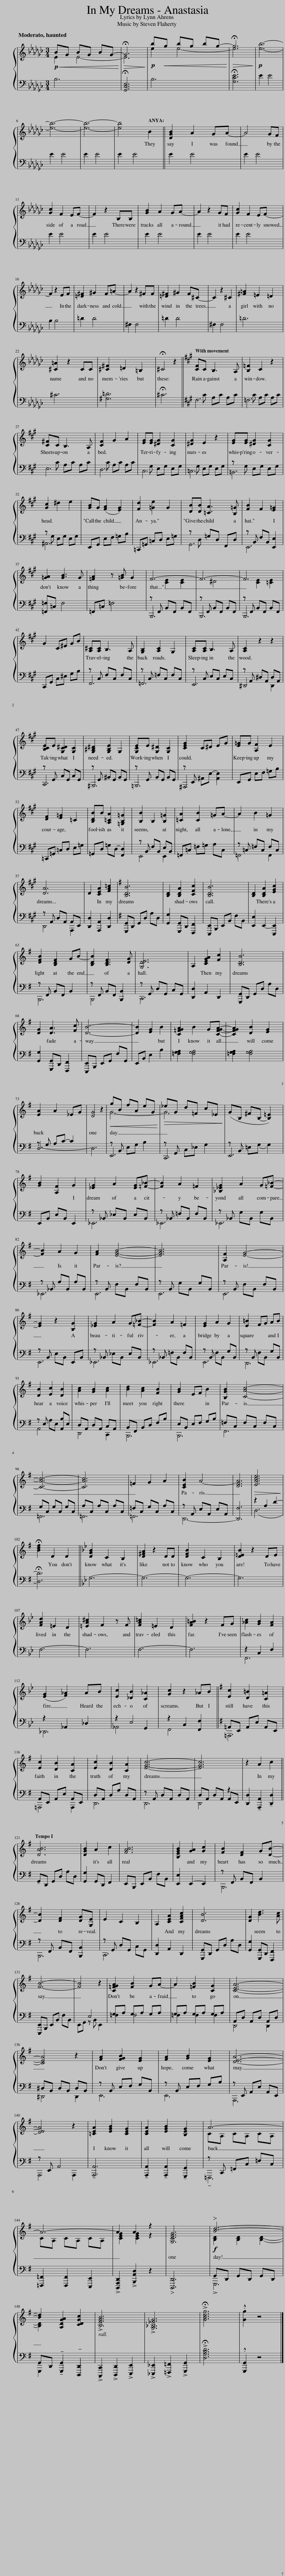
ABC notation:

X:1
%%score { ( 1 2 ) | ( 3 4 ) }
L:1/8
Q:1/4=114
M:3/4
I:linebreak $
K:Gb
V:1 treble
V:2 treble
V:3 bass
V:4 bass
V:1
!p!!<(! BG BG BG-!<)! |!>(! !fermata!G6!>)! |!p! b!<(!g bg bg-!<)! |!>(! !fermata!g6!>)! |!p! [eb]6- |$ %5
 [eb]6- | [eb]6- | [eb]4 B2 || [DGB]2 A2 GA- | A4 GF |$ %10
 [Gc]2 F2 EF- | F2 z2 B,B, | [GB]2 A2 GA- | A2 z2 GF | [Gc]2 F2 EF- |$ %15
 F2 z2 EF | [=D^F]2 ^G2 F=A- | A2 z2 ^FF | [=D^F]2 ^G2 F^C- | C2 z2 ^C2 | %20
 [^F=A]2 =E2 =D2 |$ [^C=A]2 z2 CC | [^C^F]2 =D2 =B,2 | !fermata!^C4 z2 ||[K:A] [CF]C B,3 A, | %25
 [B,=F]2 C2 z2 |$ [C^F]C B,3 A, | [CF]2 G2 A2 | [EG][EG] [^DG]2 [CG]2 | [^DG]2 E2 z2 | %30
 [EG][EG] [^DG]2 [CG]2 |$ [Gc]2 ^d2 e2 | [GB]G ([FA]2 [EG]2) | [Fd]2 [=Ge]2 G2 | [DB][DB] [=CA]3 [B,=G] | %35
 [FB]2 F2 [E=G]2 |$ [=GA]2 [GB]3 G | [=FA]2 z [=GB] G2 | F6- | F6- | %40
 F6 |$ G2 C^E GB | [A,^C][A,C] B,3 A, | [G,B,]2 [A,C]2 G,2 | [A,C][A,C] B,3 A, | %45
 [A,C]2 z2 z2 |$ [B,CE]E [G,C^D]2 [G,C]2 | [G,^B,^D]2 [G,B,E]2 G,2 | [G,CE]E [G,^D]2 [G,C]2 | [CEG]2 C^D EG | %50
 [E=G]G [A,F]2 E2 |$ [DF]2 [E=G]2 =C2 | [B,DB]B [A,=CA]2 [=G,B,=G]2 | [B,B]2 B,2 [B,=G]2 | [=CA]2 [CB]2 =GA- | %55
 A2 B2 =G2 |$ [DA]6 | D2 [CEA]2 [FA=c]2 |[K:G] [B,DB]6 | [B,D]2 [B,DA]2 [CFc]2 | %60
 [B,DB]6 | [B,D]2 [B,DA]2 [EGc]2 |$ [DFB]2 [B,DF]2 GB- | [B,DB]2 [B,DF]3 [DG] | [G,DE]6 | %65
 A,2 [CEGA]2 [Fc]2 | [B,DB]6 |$ [DG]2 [DA]3 [Fc] | [DB]6- | [DB]2 [EG]2 B2 | %70
 [C=FGA]2 B2 G[CFGA]- | [CFGA]2 [DB]2 [EG]2 |$ [EA]2 A2 _EG | [DG]4 z2 |!<(! gB fA eG!<)! | %75
!>(! _eG d=F c_E!>)! | (GB, ^FB,- [B,=E]2) |$ [GB]2 [A,F]2 G2 | [_EG]2 A2 [EG][=F_B]- | [FB]2 A2 =F2 | %80
 [_B,_EG]2 A2 G[=F_B]- |$ [FB]2 A2 G2 | [FA]2 [EGB]4- | [EGB]6 | [A,F]2 [EG]4- |$ %85
 [EG]2 z2 [B,G]2 | [_EG]2 A2 G[=F_B]- | [FB]2 A2 =F2 | [EG]2 A2 G2 | [E=B]2 FG AB |$ %90
 [DB]2 [Ec]2 [DB]2 | [Ac]2 [GB]2 [Ac]2 | [Bd]2 [Ac]2 [FB]2 | [GB]2 EF B2 | [B,GB]2 [CAc]4- |$ %95
 [CAc]6- | [CAc]6 | =F2 G2 A2 | [CEB]2 A4- | [DFA]6 | %100
!>(! [EAce]6!>)! |$ !fermata![Bdf]2 D2 D2 ||[K:Bb] [DGB]2 C2 B,2 | [D^FA]2 z2 DD | [DFB]2 C2 B,2 | %105
 [D=EB]2 z2 DE |$ [FAd]2 =E2 D2 | [=EA^c]2 F2 z F | [FA=c]2 =E2 D2 | [FA=B]2 z2 FG | %110
 [_Ac]2 [GB]2 [FA]2 |$ ([EG]2 [F_A]2) AB | [Ec]2 [_DB]2 [C_A]2 | [Gc]2 z2 _AB ||[K:G] [Ec]2 [D=B]2 [C=A]2 |$ %115
 [Ec]2 [DB]2 [CA]2 | [Ec]2 [DB]2 [CA]2 | [EGc]6- | [EGc]6 | z2 A2 c2 ||$ %120
 [DAB]6 | [DGB]2 A2 c2 | [FAB]6 | [B,EGB]2 [GA]2 [Gc]2 | [FB]2 [DF]2 G[DB]- |$ %125
 [DB]2 [DF]2 [DG][G,E] | E2 C2 B,2 | A,2 [CEA]2 [CFAc]2 | [DB]6 | [DG]2 [Bd]3 [Ac] |$ %130
 [FB]6- | [FB]4 z2 | [C=FGA]2 [FB]2 GA- | A2 [=FB]2 [CG]2 | [CEA]6- |$ %135
 [CEA]4 z2 | [FA]2 [FGB]2 [EG]2 | [FA]2 [GB]2 [EG]2 | [DEA]6- |$ [DEA]4 z2 | %140
 [=CEA]2 [EGB]2 [CEG]2 | [CEA]2 [EGB]2 [B,EG]2 | A6- |$ A6- | A2 A2 z2 | %145
 [G,CEG]6 |!f! [Bd]6- |$ [Bd]2 !tenuto![A,DGA]2 !tenuto![CDGc]2 | !>![B,EGB]6 | !>![G,_B,_EG]6 | %150
 !>!!fermata![GBdg]6 | .[Gg]2 z4 |] %152
V:2
 E2 E4- | E6 | e2 e4- | e6 | x6 |$ %5
 x6 | x6 | x6 || x6 | x6 |$ %10
 x6 | x6 | x6 | x6 | x6 |$ %15
 x6 | x6 | x6 | x6 | x6 | %20
 x6 |$ x6 | x6 | x6 ||[K:A] x6 | %25
 x6 |$ x6 | x6 | x6 | x6 | %30
 x6 |$ x6 | x6 | x6 | x6 | %35
 x6 |$ x6 | x6 | x2 [CE]2 [CE]2 | x2 ^D4 | %40
 x2 [CE]2 [=CE]2 |$ x6 | x6 | x6 | x6 | %45
 x6 |$ x6 | x6 | x6 | x6 | %50
 x6 |$ x6 | x6 | x6 | x6 | %55
 x6 |$ x6 | x6 |[K:G] x6 | x6 | %60
 x6 | x6 |$ x6 | x6 | x6 | %65
 x6 | x6 |$ x6 | x6 | x6 | %70
 x6 | x6 |$ x6 | x6 | G6- | %75
 G6 | x6 |$ x6 | x6 | x6 | %80
 x6 |$ x6 | x6 | x6 | x6 |$ %85
 x6 | x6 | x6 | x6 | x6 |$ %90
 x6 | x6 | x6 | x6 | x6 |$ %95
 x6 | x6 | x6 | x6 | x6 | %100
 x6 |$ x6 ||[K:Bb] x6 | x6 | x6 | %105
 x6 |$ x6 | x6 | x6 | x6 | %110
 x6 |$ x6 | x6 | x6 ||[K:G] x6 |$ %115
 x6 | x6 | x6 | x6 | x6 ||$ %120
 x6 | x6 | x6 | x6 | x6 |$ %125
 x6 | x6 | x6 | x6 | x6 |$ %130
 x6 | x6 | x6 | x6 | x6 |$ %135
 x6 | x6 | x6 | x6 |$ x6 | %140
 x6 | x6 | CA, CA, CA, |$ CA, CA, CA, | [CEG]2 [CEG]2 z2 | %145
 x6 | [B,D]2 [B,D]2 [B,D]2- |$ [B,D]2 x4 | x6 | x6 | %150
 x6 | x6 |] %152
V:3
 B,6 | !fermata![G,,C,E,]6 | B,6 | !fermata![G,CE]6 | E2 E4 |$ %5
 E2 E4 | E2 E4 | E2 E4 || E2 E4 | E2 E4 |$ %10
 E2 E4 | E2 E4 | E2 E4 | E2 E4 | E2 E4 |$ %15
 B,2 B,4 | =D2 D4 | ^F,2 F,4 | =D2 D4 | ^F,2 F,4 | %20
 =D6 |$ ^C6 | [^G,=D]6 | !fermata!^C6 ||[K:A] F,6 | %25
 =F,6 |$ E,6 | D,6 | C,6 | =C,6 | %30
 =B,,6 |$ ^A,,6 | E,,G,, E,F, =G,B, | =C,,=G,, =C,D, E,=G, | G,,6 | %35
 E,,6 |$ [=F,,=F,]=C, F,4 | =F,,=C, =F,4 | B,,,6 | B,,,6 | %40
 B,,,6 |$ C,,G,, C,^E, G,B, | F,,6 | =F,,6 | E,,6 | %45
 ^D,,4 D,,2 |$ C,,6 | ^B,,,6 | =B,,,6 | ^A,,,4 ^A,,2 | %50
 E,,G,, E,F, =G,B, |$ =C,,=G,, =C,D, E,=G, | =G,,D, =G,D,- [F,,D,]2 | E,,4 E,,2 | =F,,=C, =F,=G, A,C, | %55
 =F,,4 F,,2 |$ D,,4 A,,,2 | [D,,D,]2 [A,,,A,,]2 [D,,D,]2 |[K:G] [G,,,G,,]D,, G,,D, A,D, | [G,,G,]2 [G,,,G,,]D,, [F,,,F,,]2 | %60
 [E,,,E,,]B,,, E,,B,, F,B,, | [E,,E,]2 E,,2- [E,,,E,,]2 |$ B,,,6 | B,,,4 B,,,2 | C,,6 | %65
 [D,,D,]2 A,,2 D,,2 | [G,,,G,,]D,, G,,D, A,D, |$ [G,,G,]2 [G,,,G,,]D,, [F,,,F,,]2 | [E,,,E,,]B,,, E,,G,, F,G,, | E,,B,, E,2 B,2 | %70
 [=F,G,A,]2 [F,G,A,]4 | [=F,G,A,]2 [F,G,A,]4 |$ D,6- | D,6 | E,,6 | %75
 C,,6 | E,,6 |$ E,,B,, E,B,, E,,2 | _E,,6 | _E,,6 | %80
 _E,,6 |$ _E,,6 | E,,6 | E,,6 | E,,6 |$ %85
 E,,6 | _E,,6 | _E,,6 | E,,6 | D,,6 |$ %90
 A,,4 A,,2 | D,,4 C,,2 | B,,,6 | B,,,6 | F,,6 |$ %95
 =F,,6 | =F,,6 | =F,,6 | D,,6- | [D,,F,]6 | %100
 D,6- |$ !fermata!D,6 ||[K:Bb] G,6- | G,6- | G,6- | %105
 G,6 |$ F,6- | F,6 | F,6- | F,6 | %110
 F,,6 |$ _D,,6 | _A,,4 G,,2 | F,,4 F,,2 ||[K:G] =A,,,6 |$ %115
 =A,,,4 A,,,2 | D,,6 | D,,6 | D,,4 z2 | [D,,D,]2 !tenuto![A,,,A,,]2 !tenuto![D,,D,]2 ||$ %120
 !tenuto!G,,D,, G,,D, A,D, | [G,,G,]2 G,,D,, F,,2 | E,,B,,, E,,B,, F,B,, | [E,,E,]2 E,,2- E,,2 | B,,,6 |$ %125
 B,,,6 | C,,6 | [D,,D,]2 A,,2 D,,2 | [G,,,G,,]D,, G,,D, A,D, | [G,,G,]2 [G,,,G,,]D,, [F,,,F,,]2 |$ %130
 [E,,,E,,]B,,, E,,B,, F,B,, | E,,G,, z B,, E,,2 | =F,2 F,4 | =F,2 F,2 F,2 | A,,D, A,,D, A,,D, |$ %135
 ^D,B,, D,B,, D,B,, | z B,, E,F, G,B,, | z B,, E,F, G,B, | z E,, A,,E, A,,E,, |$ z E,, A,,4 | %140
 !tenuto![A,,,A,,]6 | !tenuto![A,,,A,,]2 !tenuto![A,,,A,,]2 !tenuto![G,,,G,,]2 | z C,, =F,,C, =F,C, |$ [=F,,,=F,,]2 [F,,,F,,]2 [E,,,E,,]2 | !>![D,,,A,,,D,,]2 !>![B,,,A,,D,]2 z2 | %145
 [D,,,D,,]6 | G,,D,, G,,D,, G,,D,, |$ G,,D,, G,,2 D,,2 | !>![C,,,C,,]2 !>![D,,,D,,]2 !>![E,,,E,,]2 | !>![_E,,,_E,,]2 !>![=F,,,=F,,]2 !>![G,,,G,,]2 | %150
 !>!!fermata![D,G,B,D]6 | .[G,,,G,,]2 z4 |] %152
V:4
 x6 | x6 | x6 | x6 | x6 |$ %5
 x6 | x6 | x6 || x6 | x6 |$ %10
 x6 | x6 | x6 | x6 | x6 |$ %15
 x6 | x6 | x6 | x6 | x6 | %20
 x6 |$ x6 | x6 | x6 ||[K:A] x C A,C A,C | %25
 x C A,C A,C |$ x C A,C A,C | x C A,C A,C | x G, E,G, E,G, | x G, E,G, E,G, | %30
 z G, E,G, E,G, |$ z G, E,G, E,G, | x6 | x6 | z D, =G,D, F,,D, | %35
 z B,, F,B,, [E,,E,]2 |$ x6 | x6 | z F,, B,,F,, B,,F,, | z F,, B,,F,, B,,F,, | %40
 z F,, B,,F,, B,,F,, |$ x6 | z C, F,C, F,C, | z C, =F,C, F,C, | z C, E,C, E,C, | %45
 z A,, ^D,A,, D,A,, |$ z G,, C,G,, C,G,, | z G,, ^B,,G,, B,,G,, | z G,, B,,G,, B,,G,, | z E,, ^A,,E,- E,2 | %50
 x6 |$ x6 | x6 | z B,, F,B,, E,B,, | x6 | %55
 z =C, =F,C, F,C, |$ z A,, D,A,, A,,E,, | x6 |[K:G] x6 | x6 | %60
 x6 | x6 |$ z F,, B,,F,, B,,2 | z F,, B,,F,, B,,2 | z G,, D,G,, C,G,, | %65
 x6 | x6 |$ x6 | x6 | x6 | %70
 x6 | x6 |$ z G, A,C- C2 | x6 | z B,, E,G, B,2 | %75
 z G,, C,_E, G,2 | z B,, =E,(G, G,2) |$ x6 | z _B,, _E,B,, E,B,, | z _B,, =F,B,, F,B,, | %80
 z _B,, G,B,, G,B,, |$ z _B,, A,B,, A,B,, | z B,, F,B,, F,B,, | z B,, G,B,, G,B,, | z B,, F,B,, F,B,, |$ %85
 z B,, E,B,, E,,B,, | z _B,, _E,B,, E,B,, | z _B,, =F,B,, F,B,, | z B,, F,B,, G,B,, | z B,, F,B,, G,B,, |$ %90
 z E, A,E, B,E, | D,A,, D,A,, C,A,, | B,,F,, B,,D, F,B, | E,B,, E,F, G,B, | =F,C, F,C, F,C, |$ %95
 G,C, G,C, G,C, | A,C, A,C, A,C, | =F,C, G,C, A,C, | z A,, E,A,, E,A,, | x6 | %100
 z2 A,2 D2- |$ D6 ||[K:Bb] x6 | x6 | x6 | %105
 x6 |$ x6 | x6 | x6 | x6 | %110
 z2 C,2 F,2 |$ z2 _A,,2 _D,2 | z2 E,4 | z2 C,2 F,2 ||[K:G] =A,,E,, A,,E, A,,E,, |$ %115
 A,,E,, A,,E, A,,E,, | D,A,, D,A, D,A,, | z A,, D,A,, D,A,, | D,A,, D,A,, A,,E,, | x6 ||$ %120
 x6 | x6 | x6 | x6 | z F,, B,,F,, B,,2 |$ %125
 z F,, B,,F,, [B,,,B,,]2 | z G,, D,G,, C,G,, | x6 | x6 | x6 |$ %130
 x6 | x2 E,4 | G,A, G,A, G,A, | G,A, G,A, G,A, | D,,4 D,,2 |$ %135
 ^D,,4 D,,2 | E,,6 | E,,6 | A,,,6 |$ A,,,4 A,,,2 | %140
 x6 | x6 | !tenuto!=F,,,6 |$ x6 | x6 | %145
 x6 | !>!G,,,6 |$ G,,,2 !tenuto!G,,,2 !tenuto!D,,,2 | x6 | x6 | %150
 x6 | x6 |] %152
